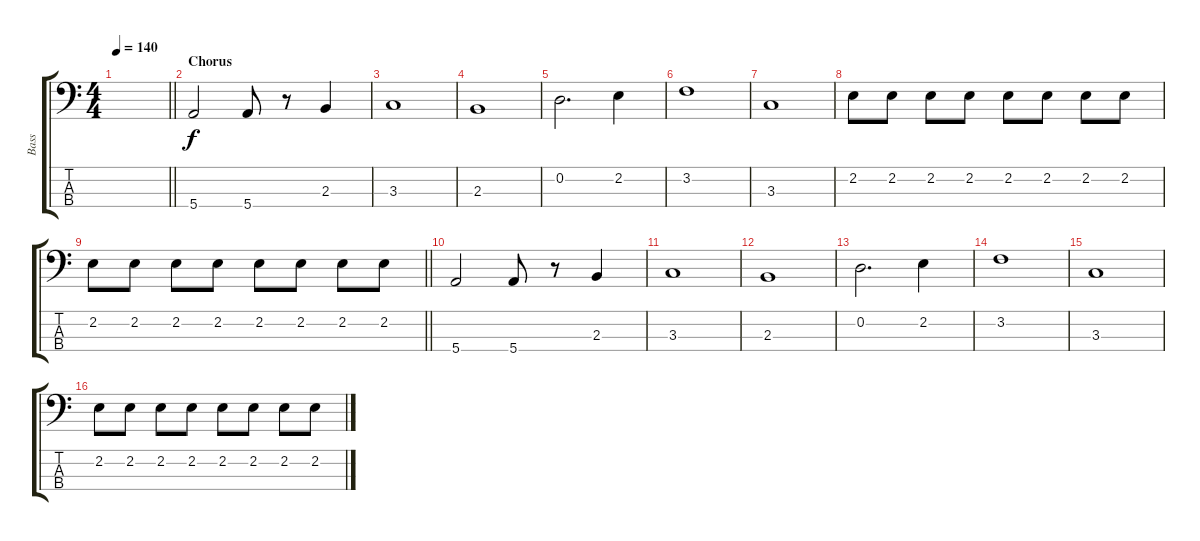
\track ("Bass" "Bass") {instrument electricbassfinger}
\staff {score tabs}
\tuning (G2 D2 A1 E1) {hide}
\ts (4 4)
\tempo 140
\clef f4
\barLineRight lightlight
\ks c
|
\section ("" "Chorus")
5.4.2 5.4.8 r.8 2.3.4 |
3.3.1 |
2.3.1 |
0.2.2{d} 2.2.4 |
3.2.1 |
3.3.1 |
2.2.8 2.2.8 2.2.8 2.2.8 2.2.8 2.2.8 2.2.8 2.2.8 |
\barLineRight lightlight
2.2.8 2.2.8 2.2.8 2.2.8 2.2.8 2.2.8 2.2.8 2.2.8 |
5.4.2 5.4.8 r.8 2.3.4 |
3.3.1 |
2.3.1 |
0.2.2{d} 2.2.4 |
3.2.1 |
3.3.1 |
2.2.8 2.2.8 2.2.8 2.2.8 2.2.8 2.2.8 2.2.8 2.2.8
